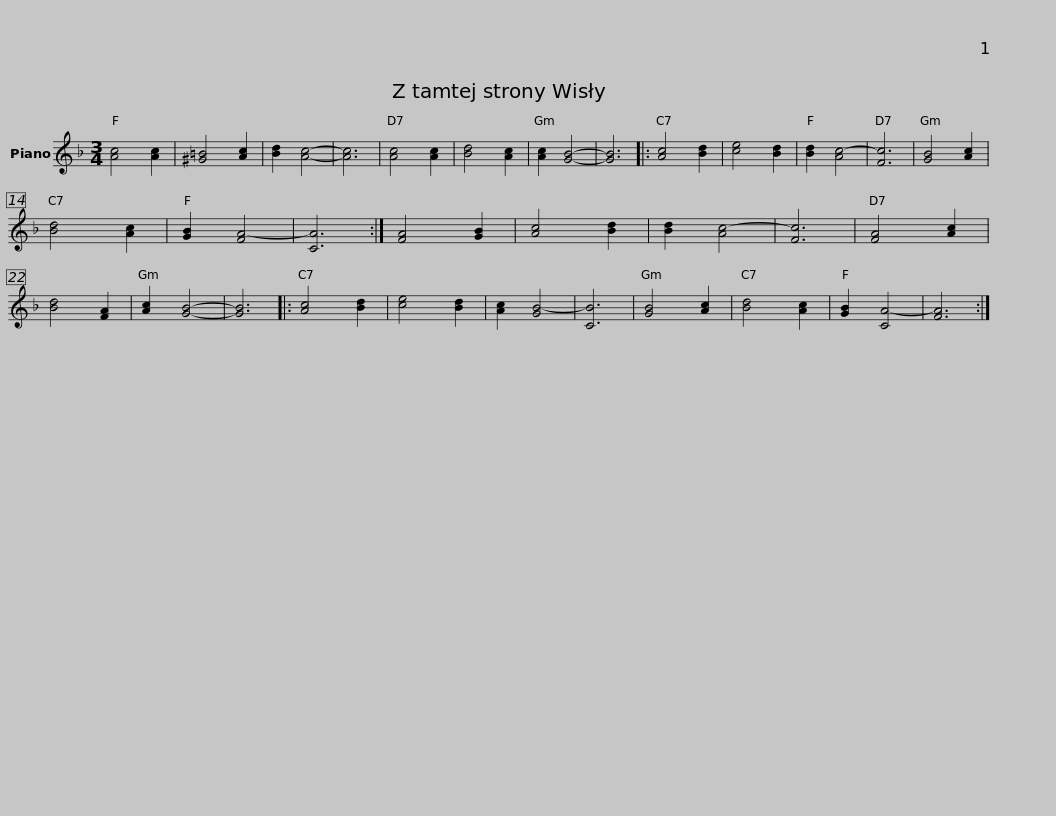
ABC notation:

X:1
L:1/8
M:3/4
I:linebreak $
K:F
V:1 treble
V:1
 [Ac]4 [Ac]2 | [^G=B]4 [Ac]2 | [Bd]2 [Ac]4- | [Ac]6 | [Ac]4 [Ac]2 | %5
 [Bd]4 [Ac]2 | [Ac]2 [GB]4- | [GB]6 |: [Ac]4 [Bd]2 | [ce]4 [Bd]2 | %10
 [Bd]2 [Ac-]4 | [Fc]6 | [GB]4 [Ac]2 | [Bd]4 [Ac]2 |$ [GB]2 [FA-]4 | %15
 [CA]6 :| [FA]4 [GB]2 | [Ac]4 [Bd]2 | [Bd]2 [Ac-]4 | [Fc]6 | %20
 [FA]4 [Ac]2 | [Bd]4 [FA]2 | [Ac]2 [GB]4- | [GB]6 |: [Ac]4 [Bd]2 | %25
 [ce]4 [Bd]2 | [Ac]2 [GB-]4 | [CB]6 | [GB]4 [Ac]2 |$ [Bd]4 [Ac]2 | %30
 [GB]2 [CA-]4 | [FA]6 :| %32
